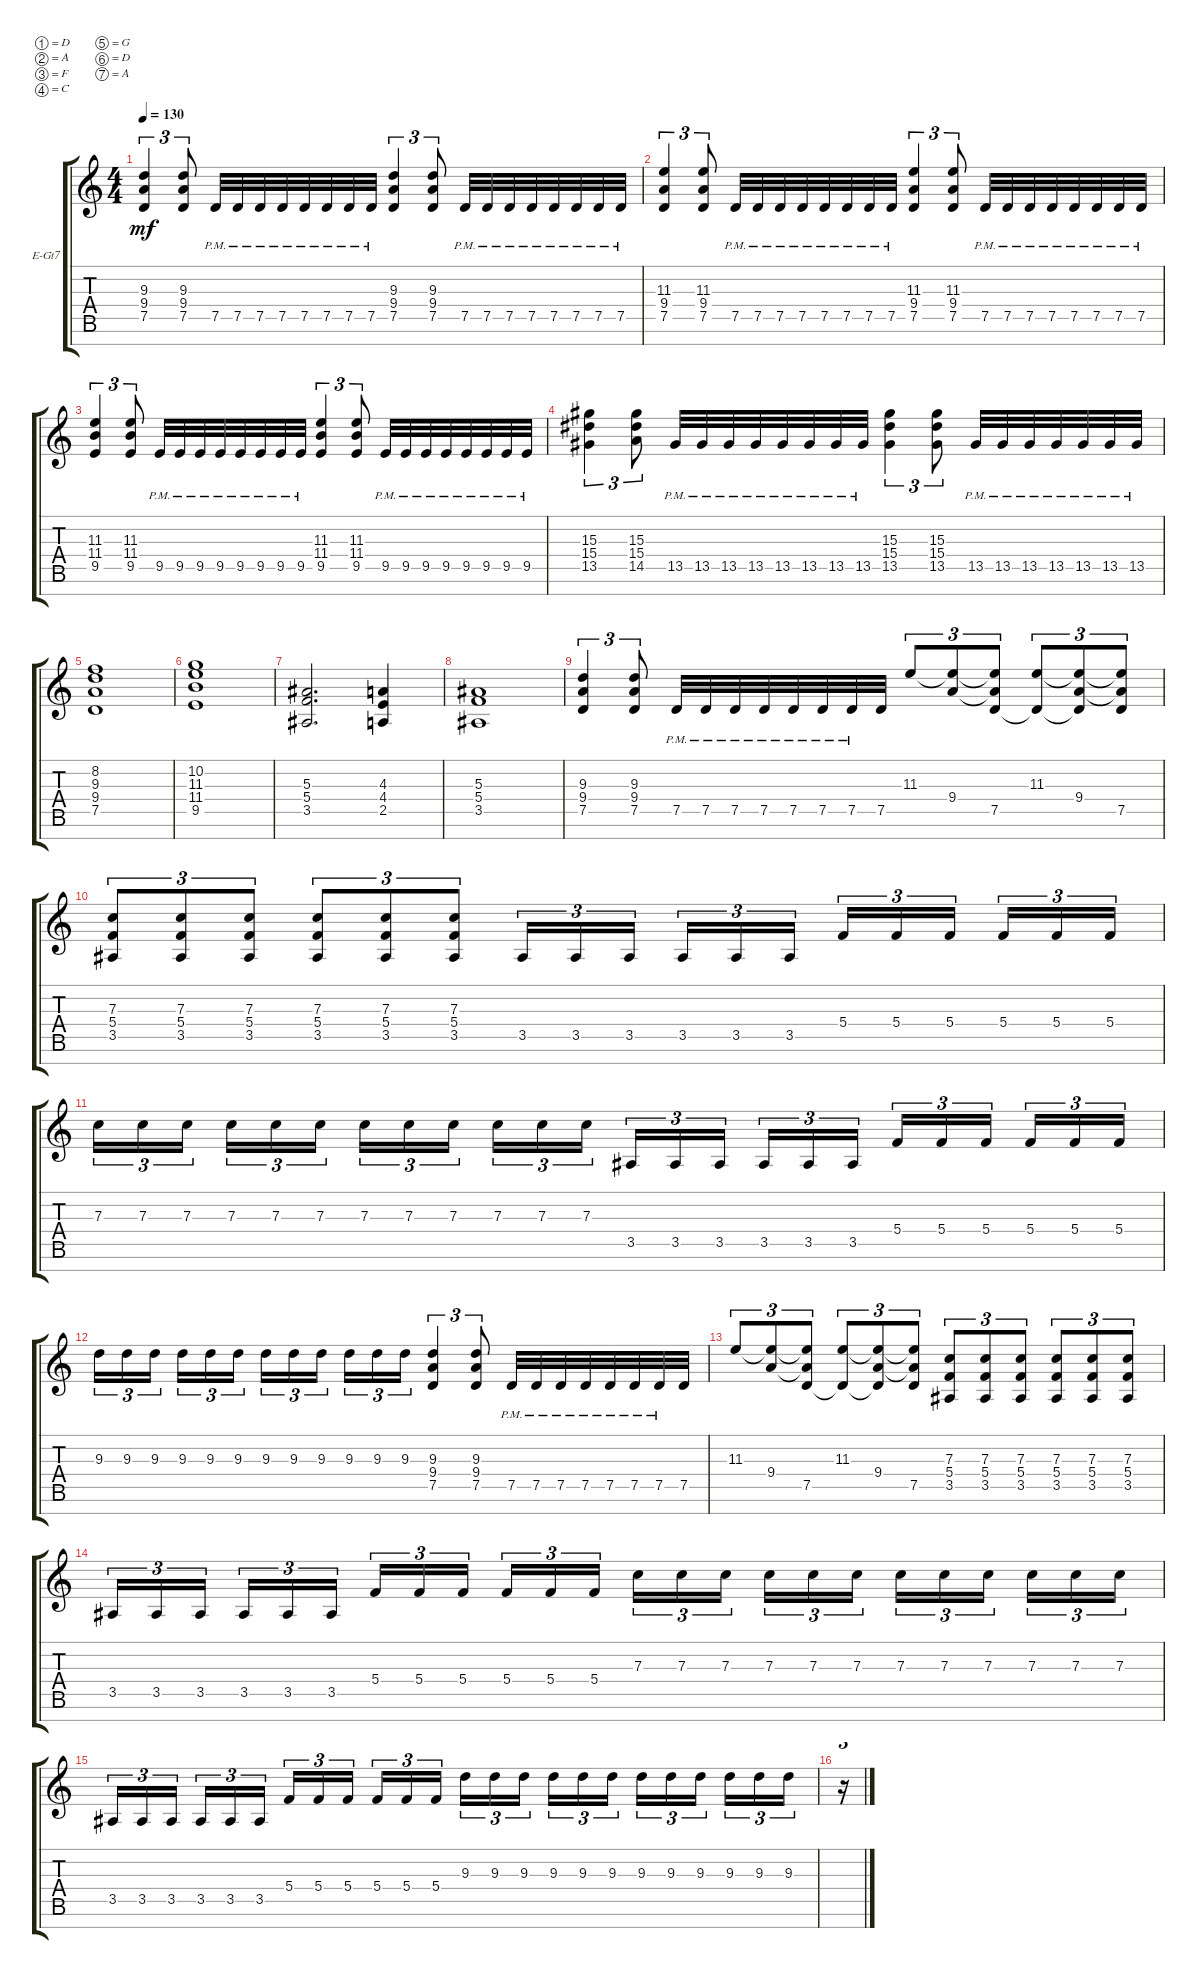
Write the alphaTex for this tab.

\defaultSystemsLayout 4
\bracketExtendMode groupsimilarinstruments
\firstSystemTrackNameOrientation horizontal
\otherSystemsTrackNameOrientation horizontal
\track ("Electric Guitar" "E-Gt7") {instrument distortionguitar}
\staff {score tabs}
\tuning (D4 A3 F3 C3 G2 D2 A1)
\ts (4 4)
\tempo 130
\clef g2
\ks c
(9.4 9.3 7.5).4{tu (3 2) dy mf} (7.5 9.4 9.3).8{tu (3 2)} 7.5{pm}.32 7.5{pm}.32 7.5{pm}.32 7.5{pm}.32 7.5{pm}.32 7.5{pm}.32 7.5{pm}.32 7.5{pm}.32 (7.5 9.4 9.3).4{tu (3 2)} (7.5 9.4 9.3).8{tu (3 2)} 7.5{pm}.32 7.5{pm}.32 7.5{pm}.32 7.5{pm}.32 7.5{pm}.32 7.5{pm}.32 7.5{pm}.32 7.5{pm}.32 |
(9.4 11.3 7.5).4{tu (3 2)} (7.5 9.4 11.3).8{tu (3 2)} 7.5{pm}.32 7.5{pm}.32 7.5{pm}.32 7.5{pm}.32 7.5{pm}.32 7.5{pm}.32 7.5{pm}.32 7.5{pm}.32 (9.4 11.3 7.5).4{tu (3 2)} (7.5 9.4 11.3).8{tu (3 2)} 7.5{pm}.32 7.5{pm}.32 7.5{pm}.32 7.5{pm}.32 7.5{pm}.32 7.5{pm}.32 7.5{pm}.32 7.5{pm}.32 |
(9.5 11.4 11.3).4{tu (3 2)} (9.5 11.4 11.3).8{tu (3 2)} 9.5{pm}.32 9.5{pm}.32 9.5{pm}.32 9.5{pm}.32 9.5{pm}.32 9.5{pm}.32 9.5{pm}.32 9.5{pm}.32 (9.5 11.4 11.3).4{tu (3 2)} (9.5 11.4 11.3).8{tu (3 2)} 9.5{pm}.32 9.5{pm}.32 9.5{pm}.32 9.5{pm}.32 9.5{pm}.32 9.5{pm}.32 9.5{pm}.32 9.5{pm}.32 |
(13.5 15.4 15.3).4{tu (3 2)} (14.5 15.4 15.3).8{tu (3 2)} 13.5{pm}.32 13.5{pm}.32 13.5{pm}.32 13.5{pm}.32 13.5{pm}.32 13.5{pm}.32 13.5{pm}.32 13.5{pm}.32 (13.5 15.4 15.3).4{tu (3 2)} (13.5 15.4 15.3).8{tu (3 2)} 13.5{pm}.32 13.5{pm}.32 13.5{pm}.32 13.5{pm}.32 13.5{pm}.32 13.5{pm}.32 13.5{pm}.32 |
(7.5 9.4 9.3 8.2).1 |
(9.5 11.4 11.3 10.2).1 |
(3.5 5.4 5.3).2{d} (2.5 4.4 4.3).4 |
(3.5 5.4 5.3).1 |
(9.4 9.3 7.5).4{tu (3 2)} (7.5 9.4 9.3).8{tu (3 2)} 7.5{pm}.32 7.5{pm}.32 7.5{pm}.32 7.5{pm}.32 7.5{pm}.32 7.5{pm}.32 7.5{pm}.32 7.5.32 11.3.8{tu (3 2)} (9.4 11.3{t}).8{tu (3 2)} (7.5 9.4{t} 11.3{t}).8{tu (3 2)} (11.3 7.5{t}).8{tu (3 2)} (9.4 7.5{t} 11.3{t}).8{tu (3 2)} (7.5 11.3{t} 9.4{t}).8{tu (3 2)} |
(3.5 5.4 7.3).8{tu (3 2)} (3.5 5.4 7.3).8{tu (3 2)} (3.5 5.4 7.3).8{tu (3 2)} (3.5 5.4 7.3).8{tu (3 2)} (3.5 5.4 7.3).8{tu (3 2)} (3.5 5.4 7.3).8{tu (3 2)} 3.5.16{tu (3 2)} 3.5.16{tu (3 2)} 3.5.16{tu (3 2)} 3.5.16{tu (3 2)} 3.5.16{tu (3 2)} 3.5.16{tu (3 2)} 5.4.16{tu (3 2)} 5.4.16{tu (3 2)} 5.4.16{tu (3 2)} 5.4.16{tu (3 2)} 5.4.16{tu (3 2)} 5.4.16{tu (3 2)} |
7.3.16{tu (3 2)} 7.3.16{tu (3 2)} 7.3.16{tu (3 2)} 7.3.16{tu (3 2)} 7.3.16{tu (3 2)} 7.3.16{tu (3 2)} 7.3.16{tu (3 2)} 7.3.16{tu (3 2)} 7.3.16{tu (3 2)} 7.3.16{tu (3 2)} 7.3.16{tu (3 2)} 7.3.16{tu (3 2)} 3.5.16{tu (3 2)} 3.5.16{tu (3 2)} 3.5.16{tu (3 2)} 3.5.16{tu (3 2)} 3.5.16{tu (3 2)} 3.5.16{tu (3 2)} 5.4.16{tu (3 2)} 5.4.16{tu (3 2)} 5.4.16{tu (3 2)} 5.4.16{tu (3 2)} 5.4.16{tu (3 2)} 5.4.16{tu (3 2)} |
9.3.16{tu (3 2)} 9.3.16{tu (3 2)} 9.3.16{tu (3 2)} 9.3.16{tu (3 2)} 9.3.16{tu (3 2)} 9.3.16{tu (3 2)} 9.3.16{tu (3 2)} 9.3.16{tu (3 2)} 9.3.16{tu (3 2)} 9.3.16{tu (3 2)} 9.3.16{tu (3 2)} 9.3.16{tu (3 2)} (9.4 9.3 7.5).4{tu (3 2)} (7.5 9.4 9.3).8{tu (3 2)} 7.5{pm}.32 7.5{pm}.32 7.5{pm}.32 7.5{pm}.32 7.5{pm}.32 7.5{pm}.32 7.5{pm}.32 7.5.32 |
11.3.8{tu (3 2)} (9.4 11.3{t}).8{tu (3 2)} (7.5 9.4{t} 11.3{t}).8{tu (3 2)} (11.3 7.5{t}).8{tu (3 2)} (9.4 7.5{t} 11.3{t}).8{tu (3 2)} (7.5 11.3{t} 9.4{t}).8{tu (3 2)} (3.5 5.4 7.3).8{tu (3 2)} (3.5 5.4 7.3).8{tu (3 2)} (3.5 5.4 7.3).8{tu (3 2)} (3.5 5.4 7.3).8{tu (3 2)} (3.5 5.4 7.3).8{tu (3 2)} (3.5 5.4 7.3).8{tu (3 2)} |
3.5.16{tu (3 2)} 3.5.16{tu (3 2)} 3.5.16{tu (3 2)} 3.5.16{tu (3 2)} 3.5.16{tu (3 2)} 3.5.16{tu (3 2)} 5.4.16{tu (3 2)} 5.4.16{tu (3 2)} 5.4.16{tu (3 2)} 5.4.16{tu (3 2)} 5.4.16{tu (3 2)} 5.4.16{tu (3 2)} 7.3.16{tu (3 2)} 7.3.16{tu (3 2)} 7.3.16{tu (3 2)} 7.3.16{tu (3 2)} 7.3.16{tu (3 2)} 7.3.16{tu (3 2)} 7.3.16{tu (3 2)} 7.3.16{tu (3 2)} 7.3.16{tu (3 2)} 7.3.16{tu (3 2)} 7.3.16{tu (3 2)} 7.3.16{tu (3 2)} |
3.5.16{tu (3 2)} 3.5.16{tu (3 2)} 3.5.16{tu (3 2)} 3.5.16{tu (3 2)} 3.5.16{tu (3 2)} 3.5.16{tu (3 2)} 5.4.16{tu (3 2)} 5.4.16{tu (3 2)} 5.4.16{tu (3 2)} 5.4.16{tu (3 2)} 5.4.16{tu (3 2)} 5.4.16{tu (3 2)} 9.3.16{tu (3 2)} 9.3.16{tu (3 2)} 9.3.16{tu (3 2)} 9.3.16{tu (3 2)} 9.3.16{tu (3 2)} 9.3.16{tu (3 2)} 9.3.16{tu (3 2)} 9.3.16{tu (3 2)} 9.3.16{tu (3 2)} 9.3.16{tu (3 2)} 9.3.16{tu (3 2)} 9.3.16{tu (3 2)} |
r.16{tu (3 2)}
